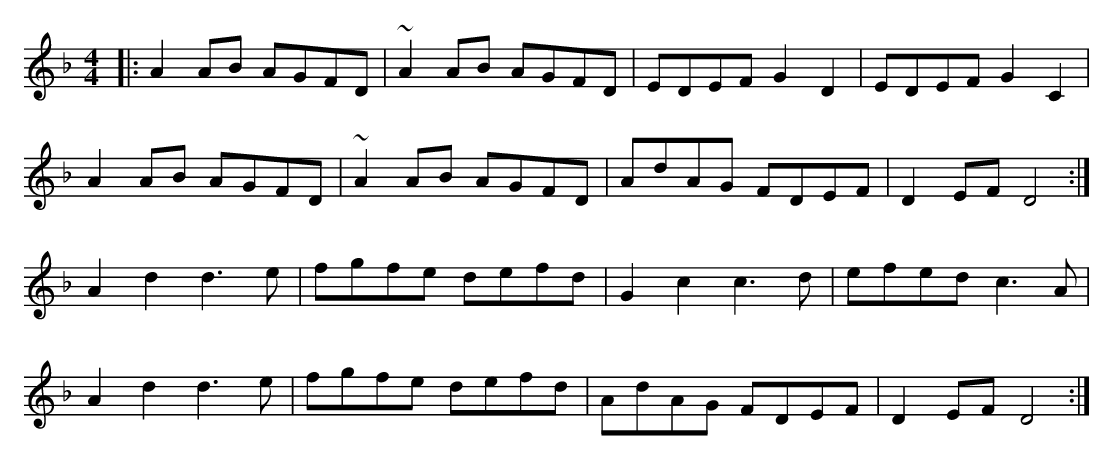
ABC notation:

X:1
M:4/4
K:Dmin
|:A2AB AGFD|~A2AB AGFD|EDEF G2 D2|EDEF G2 C2|
A2AB AGFD|~A2AB AGFD|AdAG FDEF|D2 EF D4:|
A2d2 d3 e|fgfe defd|G2 c2 c3 d|efed c3A|
A2d2 d3 e|fgfe defd|AdAG FDEF|D2 EF D4:|
